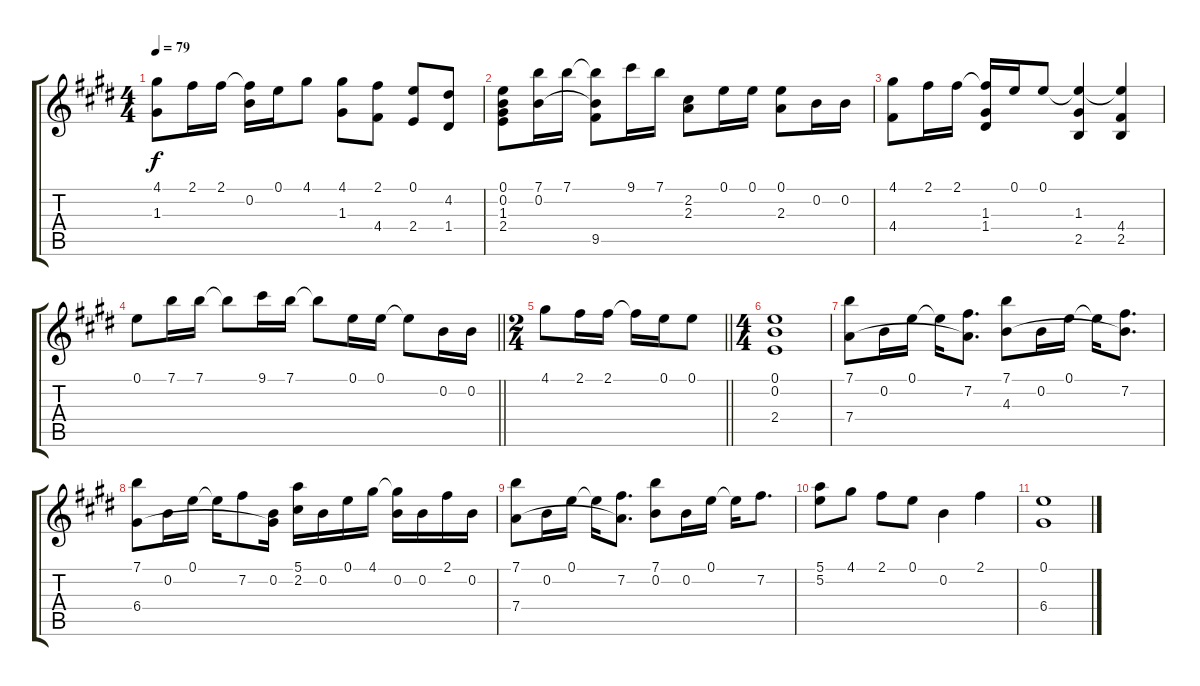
\track "" {instrument acousticguitarsteel}
\staff {score tabs}
\tuning (E4 B3 G3 D3 A2 E2) {hide}
\ts (4 4)
\tempo 79
\clef g2
\ks e
(4.1 1.3).8{dy f} 2.1.16 2.1.16 (2.1{t} 0.2).16 0.1.16 4.1.8 (4.1 1.3).8 (2.1 4.4).8 (0.1 2.4).8 (4.2 1.4).8 |
(0.1 0.2 1.3 2.4).8 (7.1 0.2).16 7.1.16 (7.1{t} 0.2{t} 9.5).8 9.1.16 7.1.16 (2.2 2.3).8 0.1.16 0.1.16 (0.1 2.3).8 0.2.16 0.2.16 |
(4.1 4.4).8 2.1.16 2.1.16 (2.1{t} 1.3 1.4).16 0.1.16 0.1.8 (0.1{t} 1.3 2.5).4 (0.1{t} 4.4 2.5).4 |
\barLineRight lightlight
0.1.8 7.1.16 7.1.16 7.1{t}.8 9.1.16 7.1.16 7.1{t}.8 0.1.16 0.1.16 0.1{t}.8 0.2.16 0.2.16 |
\ts (2 4)
\barLineRight lightlight
4.1.8 2.1.16 2.1.16 2.1{t}.16 0.1.16 0.1.8 |
\ts (4 4)
(0.1 0.2 2.4).1 |
(7.1 7.4).8 0.2.16 0.1.16 0.1{t}.16 (7.2 7.4{t}).8{d} (7.1 4.3).8 0.2.16 0.1.16 0.1{t}.16 (7.2 4.3{t}).8{d} |
(7.1 6.4).8 0.2.16 0.1.16 0.1{t}.16 7.2.8 (0.2 6.4{t}).16 (5.1 2.2).16 0.2.16 0.1.16 4.1.16 (4.1{t} 0.2).16 0.2.16 2.1.16 0.2.16 |
(7.1 7.4).8 0.2.16 0.1.16 0.1{t}.16 (7.2 7.4{t}).8{d} (7.1 0.2).8 0.2.16 0.1.16 0.1{t}.16 7.2.8{d} |
(5.1 5.2).8 4.1.8 2.1.8 0.1.8 0.2.4 2.1.4 |
(0.1 6.4).1
